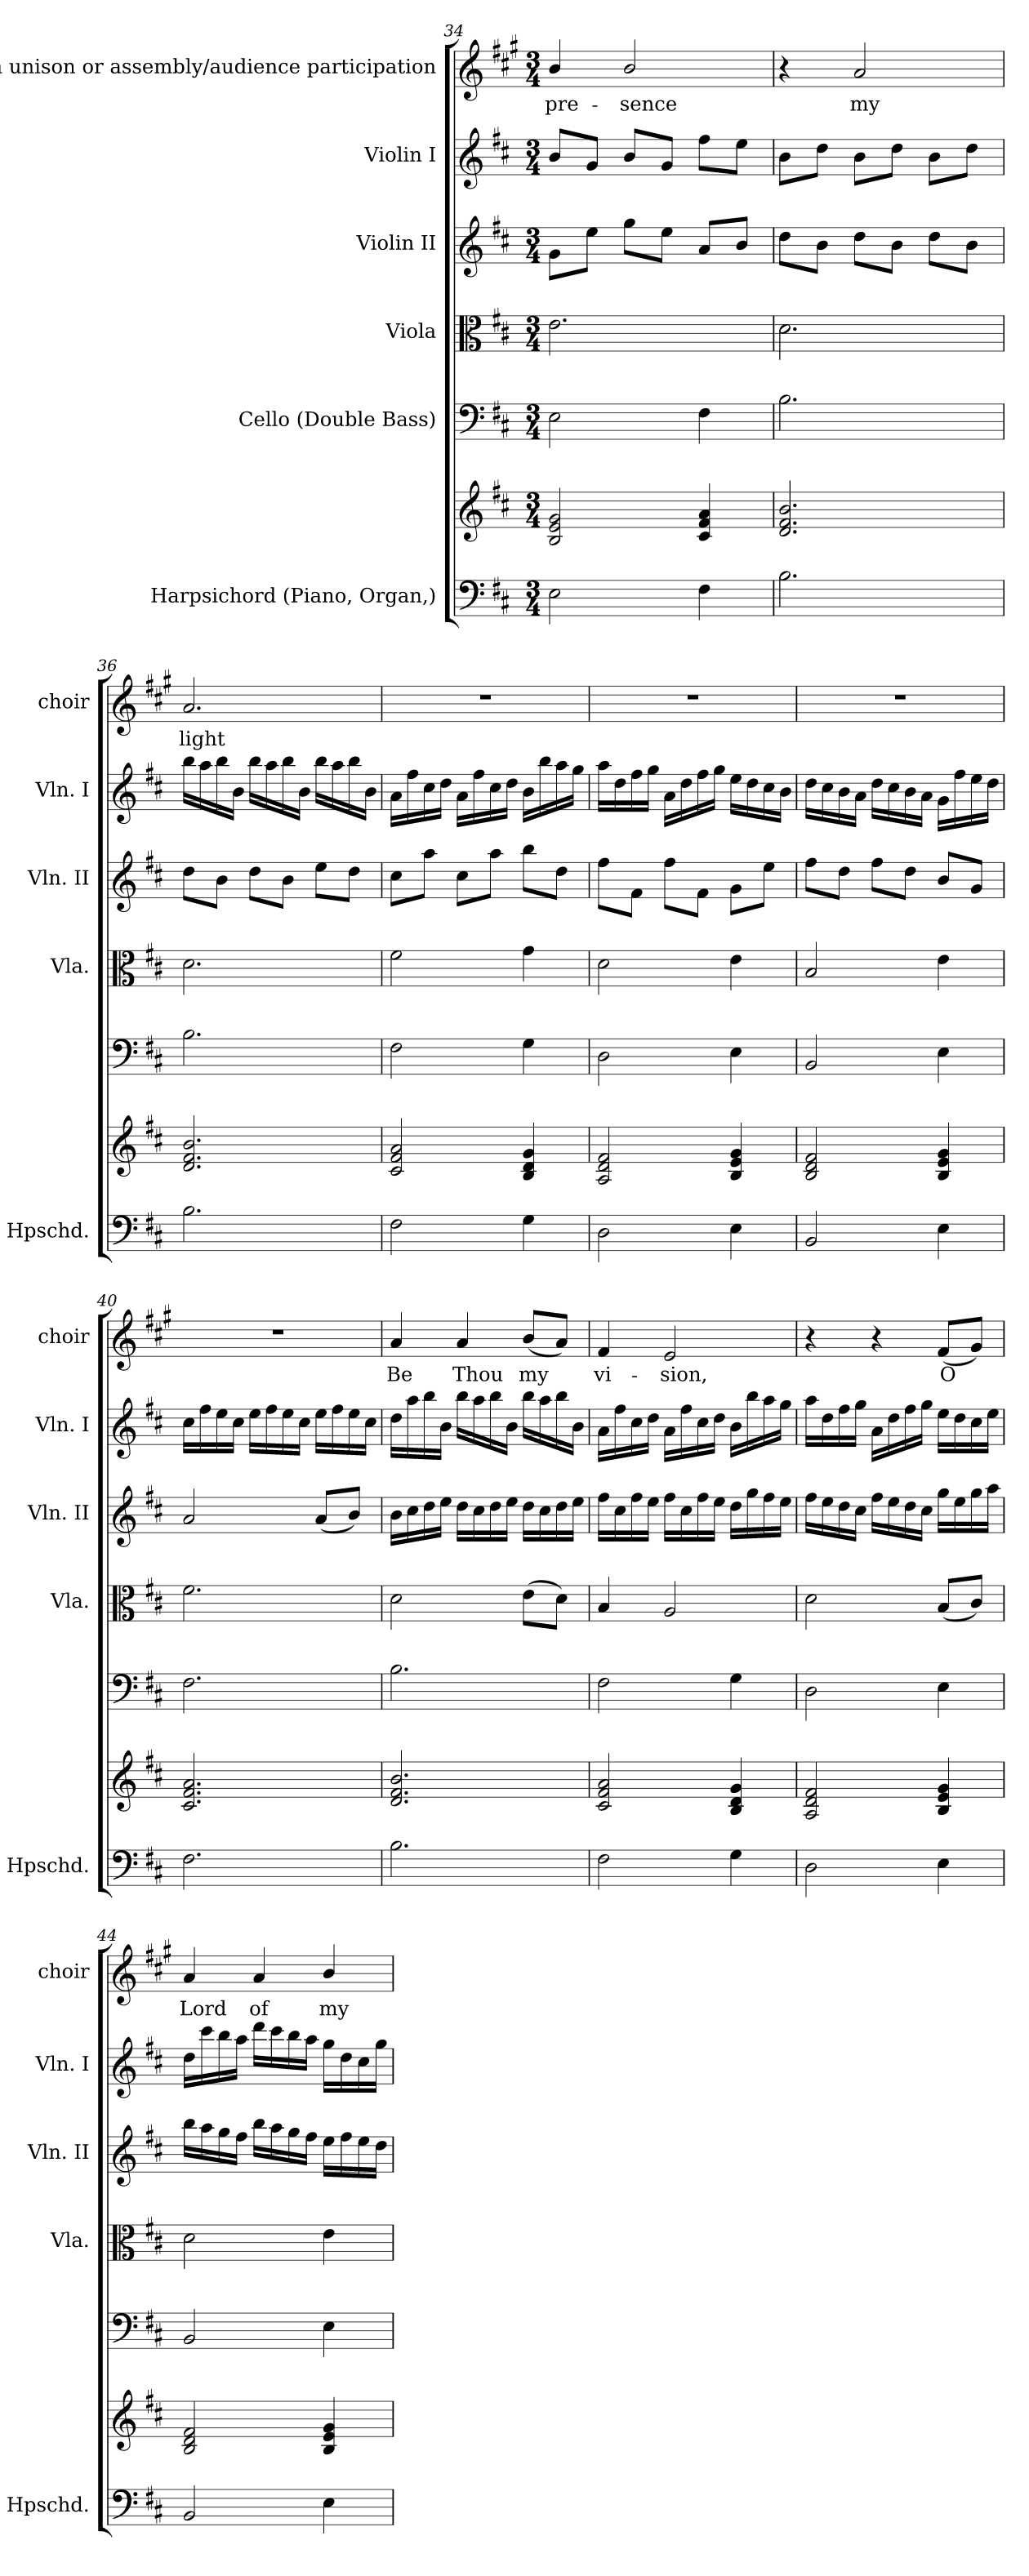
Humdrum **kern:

**kern	**kern	**kern	**kern	**kern	**kern	**kern	**text
*part6	*part6	*part5	*part4	*part3	*part2	*part1	*part1
*staff7	*staff6	*staff5	*staff4	*staff3	*staff2	*staff1	*staff1
*I"Harpsichord (Piano, Organ,)	*	*I"Cello (Double Bass)	*I"Viola	*I"Violin II	*I"Violin I	*I"choir in unison or  assembly/audience  participation	*
*I'Hpschd.	*	*	*I'Vla.	*I'Vln. II	*I'Vln. I	*I'choir	*
*clefF4	*clefG2	*clefF4	*clefC3	*clefG2	*clefG2	*clefG2	*
*	*	*	*	*	*	*ITrd4c7	*
*k[f#c#]	*k[f#c#]	*k[f#c#]	*k[f#c#]	*k[f#c#]	*k[f#c#]	*k[f#c#]	*
*b:	*b:	*b:	*b:	*b:	*b:	*b:	*
*M3/4	*M3/4	*M3/4	*M3/4	*M3/4	*M3/4	*M3/4	*
=34	=34	=34	=34	=34	=34	=34	=34
!	!	!	!	!	!	!	!LO:LY:b
2E\	2B/ 2e/ 2g/	2E\	2.e\	8g\L	8b/L	4e/	pre-
.	.	.	.	8ee\J	8g/J	.	.
!	!	!	!	!	!	!	!LO:LY:b
.	.	.	.	8gg\L	8b/L	2e/	-sence
.	.	.	.	8ee\J	8g/J	.	.
4F#\	4c#/ 4f#/ 4a/	4F#\	.	8a/L	8ff#\L	.	.
.	.	.	.	8b/J	8ee\J	.	.
=35	=35	=35	=35	=35	=35	=35	=35
2.B\	2.d/ 2.f#/ 2.b/	2.B\	2.d\	8dd\L	8b\L	4r	.
.	.	.	.	8b\J	8dd\J	.	.
!	!	!	!	!	!	!	!LO:LY:b
.	.	.	.	8dd\L	8b\L	2d/	my
.	.	.	.	8b\J	8dd\J	.	.
.	.	.	.	8dd\L	8b\L	.	.
.	.	.	.	8b\J	8dd\J	.	.
!!LO:PB:g=z
=36	=36	=36	=36	=36	=36	=36	=36
!	!	!	!	!	!	!	!LO:LY:b
2.B\	2.d/ 2.f#/ 2.b/	2.B\	2.d\	8dd\L	16bb\LL	2.d/	light
.	.	.	.	.	16aa\	.	.
.	.	.	.	8b\J	16bb\	.	.
.	.	.	.	.	16b\JJ	.	.
.	.	.	.	8dd\L	16bb\LL	.	.
.	.	.	.	.	16aa\	.	.
.	.	.	.	8b\J	16bb\	.	.
.	.	.	.	.	16b\JJ	.	.
.	.	.	.	8ee\L	16bb\LL	.	.
.	.	.	.	.	16aa\	.	.
.	.	.	.	8dd\J	16bb\	.	.
.	.	.	.	.	16b\JJ	.	.
=37	=37	=37	=37	=37	=37	=37	=37
2F#\	2c#/ 2f#/ 2a/	2F#\	2f#\	8cc#\L	16a\LL	2.r	.
.	.	.	.	.	16ff#\	.	.
.	.	.	.	8aa\J	16cc#\	.	.
.	.	.	.	.	16dd\JJ	.	.
.	.	.	.	8cc#\L	16a\LL	.	.
.	.	.	.	.	16ff#\	.	.
.	.	.	.	8aa\J	16cc#\	.	.
.	.	.	.	.	16dd\JJ	.	.
4G\	4B/ 4d/ 4g/	4G\	4g\	8bb\L	16b\LL	.	.
.	.	.	.	.	16bb\	.	.
.	.	.	.	8dd\J	16aa\	.	.
.	.	.	.	.	16gg\JJ	.	.
=38	=38	=38	=38	=38	=38	=38	=38
2D\	2A/ 2d/ 2f#/	2D\	2d\	8ff#\L	16aa\LL	2.r	.
.	.	.	.	.	16dd\	.	.
.	.	.	.	8f#\J	16ff#\	.	.
.	.	.	.	.	16gg\JJ	.	.
.	.	.	.	8ff#\L	16a\LL	.	.
.	.	.	.	.	16dd\	.	.
.	.	.	.	8f#\J	16ff#\	.	.
.	.	.	.	.	16gg\JJ	.	.
4E\	4B/ 4e/ 4g/	4E\	4e\	8g\L	16ee\LL	.	.
.	.	.	.	.	16dd\	.	.
.	.	.	.	8ee\J	16cc#\	.	.
.	.	.	.	.	16b\JJ	.	.
=39	=39	=39	=39	=39	=39	=39	=39
2BB/	2B/ 2d/ 2f#/	2BB/	2B/	8ff#\L	16dd\LL	2.r	.
.	.	.	.	.	16cc#\	.	.
.	.	.	.	8dd\J	16b\	.	.
.	.	.	.	.	16a\JJ	.	.
.	.	.	.	8ff#\L	16dd\LL	.	.
.	.	.	.	.	16cc#\	.	.
.	.	.	.	8dd\J	16b\	.	.
.	.	.	.	.	16a\JJ	.	.
4E\	4B/ 4e/ 4g/	4E\	4e\	8b/L	16g\LL	.	.
.	.	.	.	.	16ff#\	.	.
.	.	.	.	8g/J	16ee\	.	.
.	.	.	.	.	16dd\JJ	.	.
=40	=40	=40	=40	=40	=40	=40	=40
2.F#\	2.c#/ 2.f#/ 2.a/	2.F#\	2.f#\	2a/	16cc#\LL	2.r	.
.	.	.	.	.	16ff#\	.	.
.	.	.	.	.	16ee\	.	.
.	.	.	.	.	16cc#\JJ	.	.
.	.	.	.	.	16ee\LL	.	.
.	.	.	.	.	16ff#\	.	.
.	.	.	.	.	16ee\	.	.
.	.	.	.	.	16cc#\JJ	.	.
.	.	.	.	(<8a/L	16ee\LL	.	.
.	.	.	.	.	16ff#\	.	.
.	.	.	.	8b/J)	16ee\	.	.
.	.	.	.	.	16cc#\JJ	.	.
!!LO:LB:g=z
=41	=41	=41	=41	=41	=41	=41	=41
!	!	!	!	!	!	!	!LO:LY:b
2.B\	2.d/ 2.f#/ 2.b/	2.B\	2d\	16b\LL	16dd\LL	4d/	Be
.	.	.	.	16cc#\	16aa\	.	.
.	.	.	.	16dd\	16bb\	.	.
.	.	.	.	16ee\JJ	16b\JJ	.	.
!	!	!	!	!	!	!	!LO:LY:b
.	.	.	.	16dd\LL	16bb\LL	4d/	Thou
.	.	.	.	16cc#\	16aa\	.	.
.	.	.	.	16dd\	16bb\	.	.
.	.	.	.	16ee\JJ	16b\JJ	.	.
!	!	!	!	!	!	!	!LO:LY:b
.	.	.	(>8e\L	16dd\LL	16bb\LL	(<8e/L	my
.	.	.	.	16cc#\	16aa\	.	.
.	.	.	8d\J)	16dd\	16bb\	8d/J)	.
.	.	.	.	16ee\JJ	16b\JJ	.	.
=42	=42	=42	=42	=42	=42	=42	=42
!	!	!	!	!	!	!	!LO:LY:b
2F#\	2c#/ 2f#/ 2a/	2F#\	4B/	16ff#\LL	16a\LL	4B/	vi-
.	.	.	.	16cc#\	16ff#\	.	.
.	.	.	.	16ff#\	16cc#\	.	.
.	.	.	.	16ee\JJ	16dd\JJ	.	.
!	!	!	!	!	!	!	!LO:LY:b
.	.	.	2A/	16ff#\LL	16a\LL	2A/	-sion,
.	.	.	.	16cc#\	16ff#\	.	.
.	.	.	.	16ff#\	16cc#\	.	.
.	.	.	.	16ee\JJ	16dd\JJ	.	.
4G\	4B/ 4d/ 4g/	4G\	.	16dd\LL	16b\LL	.	.
.	.	.	.	16gg\	16bb\	.	.
.	.	.	.	16ff#\	16aa\	.	.
.	.	.	.	16ee\JJ	16gg\JJ	.	.
=43	=43	=43	=43	=43	=43	=43	=43
2D\	2A/ 2d/ 2f#/	2D\	2d\	16ff#\LL	16aa\LL	4r	.
.	.	.	.	16ee\	16dd\	.	.
.	.	.	.	16dd\	16ff#\	.	.
.	.	.	.	16cc#\JJ	16gg\JJ	.	.
.	.	.	.	16ff#\LL	16a\LL	4r	.
.	.	.	.	16ee\	16dd\	.	.
.	.	.	.	16dd\	16ff#\	.	.
.	.	.	.	16cc#\JJ	16gg\JJ	.	.
!	!	!	!	!	!	!	!LO:LY:b
4E\	4B/ 4e/ 4g/	4E\	(<8B/L	16gg\LL	16ee\LL	(<8B/L	O
.	.	.	.	16ee\	16dd\	.	.
.	.	.	8c#/J)	16gg\	16cc#\	8c#/J)	.
.	.	.	.	16aa\JJ	16ee\JJ	.	.
=44	=44	=44	=44	=44	=44	=44	=44
!	!	!	!	!	!	!	!LO:LY:b
2BB/	2B/ 2d/ 2f#/	2BB/	2d\	16bb\LL	16dd\LL	4d/	Lord
.	.	.	.	16aa\	16ccc#\	.	.
.	.	.	.	16gg\	16bb\	.	.
.	.	.	.	16ff#\JJ	16aa\JJ	.	.
!	!	!	!	!	!	!	!LO:LY:b
.	.	.	.	16bb\LL	16ddd\LL	4d/	of
.	.	.	.	16aa\	16ccc#\	.	.
.	.	.	.	16gg\	16bb\	.	.
.	.	.	.	16ff#\JJ	16aa\JJ	.	.
!	!	!	!	!	!	!	!LO:LY:b
4E\	4B/ 4e/ 4g/	4E\	4e\	16ee\LL	16gg\LL	4e/	my
.	.	.	.	16ff#\	16dd\	.	.
.	.	.	.	16ee\	16cc#\	.	.
.	.	.	.	16dd\JJ	16gg\JJ	.	.
=	=	=	=	=	=	=	=
*-	*-	*-	*-	*-	*-	*-	*-
